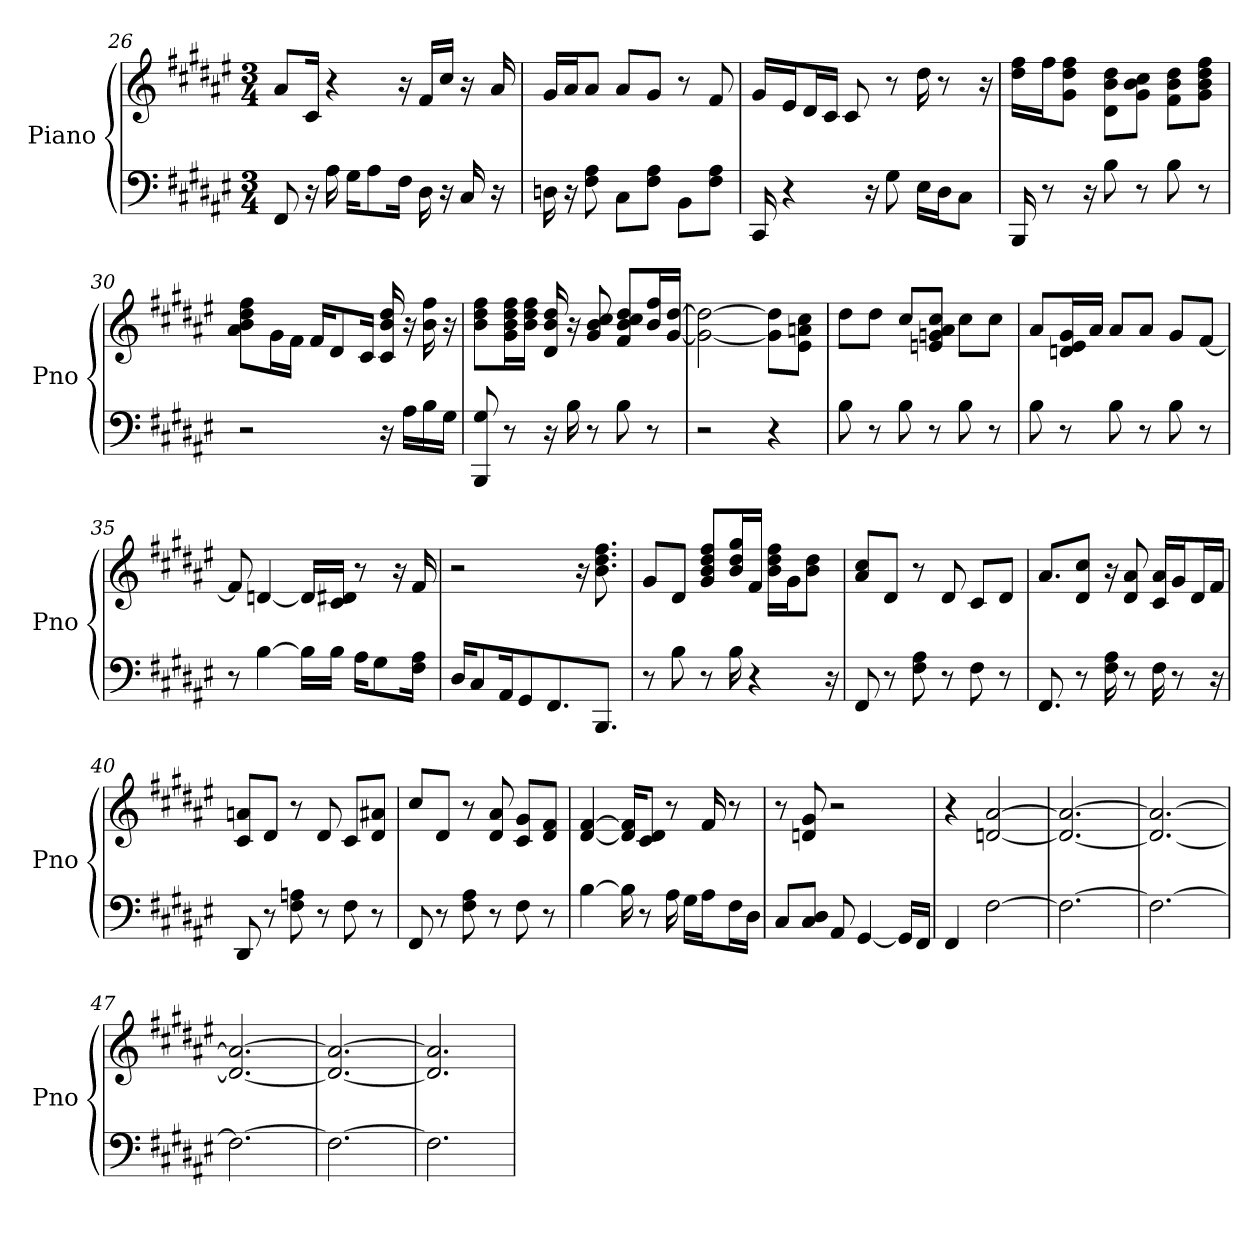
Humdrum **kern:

**kern	**kern
*part1	*part1
*staff2	*staff1
*I"Piano	*
*I'Pno	*
*clefF4	*clefG2
*k[f#c#g#d#a#e#]	*k[f#c#g#d#a#e#]
*F#:	*F#:
*M3/4	*M3/4
=26	=26
8FF#	8a#/L
16r	16c#/Jk
16A#	4r
16G#\KL	.
8A#\	.
16F#\Jk	16r
16D#	16f#/LL
16r	16cc#/JJ
16C#	16r
16r	16a#
=27	=27
16D	16g#/LL
16r	16a#/J
8A# 8F#	8a#/J
8C#\L	8a#/L
8A#\ 8F#\J	8g#/J
8BB\L	8r
8F#\ 8A#\J	8f#
=28	=28
16CC#	16g#/LL
4r	16e#/J
.	16d#/L
.	16c#/JJ
.	8c#
16r	.
8G#	8r
16E#\LL	16dd#
16D#\J	8r
8C#\J	.
.	16r
=29	=29
16BBB	16ff#\ 16dd#\LL
8r	16ff#\J
.	8dd#\ 8g#\ 8ff#\J
16r	.
8B	8dd#\ 8b\ 8d#\L
8r	8cc#\ 8b\ 8g#\J
8B	8dd#\ 8b\ 8f#\L
8r	8ff#\ 8b\ 8g#\ 8dd#\J
=30	=30
2r	8ff#\ 8b\ 8a#\ 8dd#\L
.	16g#\L
.	16f#\JJ
.	16f#/KL
.	8d#/
.	16c#/Jk
16r	16c# 16dd# 16b
16A#\LL	16r
16B\	16b 16ff#
16G#\JJ	16r
=31	=31
8G# 8BBB	8b\ 8ff#\ 8dd#\L
8r	16dd#\ 16ff#\ 16b\ 16g#\L
.	16dd#\ 16ff#\ 16b\JJ
16r	16dd# 16d# 16b
16B	16r
8r	8cc# 8g# 8b
8B	8f#/ 8dd#/ 8cc#/ 8b/L
8r	16ff#/ 16b/L
.	[16dd#/ [16g#/JJ
=32	=32
2r	2dd#_ 2g#_
4r	8dd#]\ 8g#]\L
.	8e#\ 8a\ 8cc#\J
=33	=33
8B	8dd#\L
8r	8dd#\J
8B	8cc#/L
8r	8a#/ 8cc#/ 8g/ 8e/J
8B	8cc#\L
8r	8cc#\J
=34	=34
8B	8a#/L
8r	16g#/ 16d/ 16e#/L
.	16a#/JJ
8B	8a#/L
8r	8a#/J
8B	8g#/L
8r	[8f#/J
=35	=35
8r	8f#]
[4B	[4d
16B\LL]	16d/LL]
16B\JJ	16d#/ 16c#/JJ
16A#\KL	8r
8G#\	.
.	16r
16A#\ 16F#\Jk	16f#
=36	=36
16D#/KL	2r
8C#/	.
16AA#/Jk	.
8GG#/L	.
8.FF#/J	.
.	16r
8.BBBJ	8.b 8.dd# 8.ff#
=37	=37
8r	8g#/L
8B	8d#/J
8r	8g#/ 8ff#/ 8b/ 8dd#/L
16B	16gg#/ 16dd#/ 16b/L
4r	16f#/JJ
.	16ff#\ 16dd#\ 16b\LL
.	16g#\J
.	8b\ 8dd#\J
16r	.
=38	=38
8FF#	8cc#/ 8a#/L
8r	8d#/J
8F# 8A#	8r
8r	8d#
8F#	8c#/L
8r	8d#/J
=39	=39
8.FF#	8.a#/L
8r	8cc#/ 8d#/J
16A# 16F#	16r
8r	8d# 8a#
16F#	16a#/ 16c#/LL
8r	16g#/J
.	16d#/L
16r	16f#/JJ
=40	=40
8DD#	8a/ 8c#/L
8r	8d#/J
8A 8F#	8r
8r	8d#
8F#	8c#/L
8r	8a#/ 8d#/J
=41	=41
8FF#	8cc#/L
8r	8d#/J
8F# 8A#	8r
8r	8a# 8d#
8F#	8g#/ 8c#/L
8r	8f#/ 8d#/J
=42	=42
[4B	[4f# [4d#
16B]	16f#]/ 16d#]/KL
8r	8d#/ 8c#/J
16A#	8r
16G#\LL	.
16A#\J	16f#
16F#\L	8r
16D#\JJ	.
=43	=43
8C#/L	8r
8C#/ 8D#/J	8g# 8d
8AA#	2r
[4GG#	.
16GG#/LL]	.
16FF#/JJ	.
=44	=44
4FF#	4r
[2F#	[2a# [2d
=45	=45
2.F#_	2.a#_ 2.d_
=46	=46
2.F#_	2.a#_ 2.d_
=47	=47
2.F#_	2.a#_ 2.d_
=48	=48
2.F#_	2.a#_ 2.d_
=49	=49
2.F#]	2.a#] 2.d]
=	=
*-	*-
